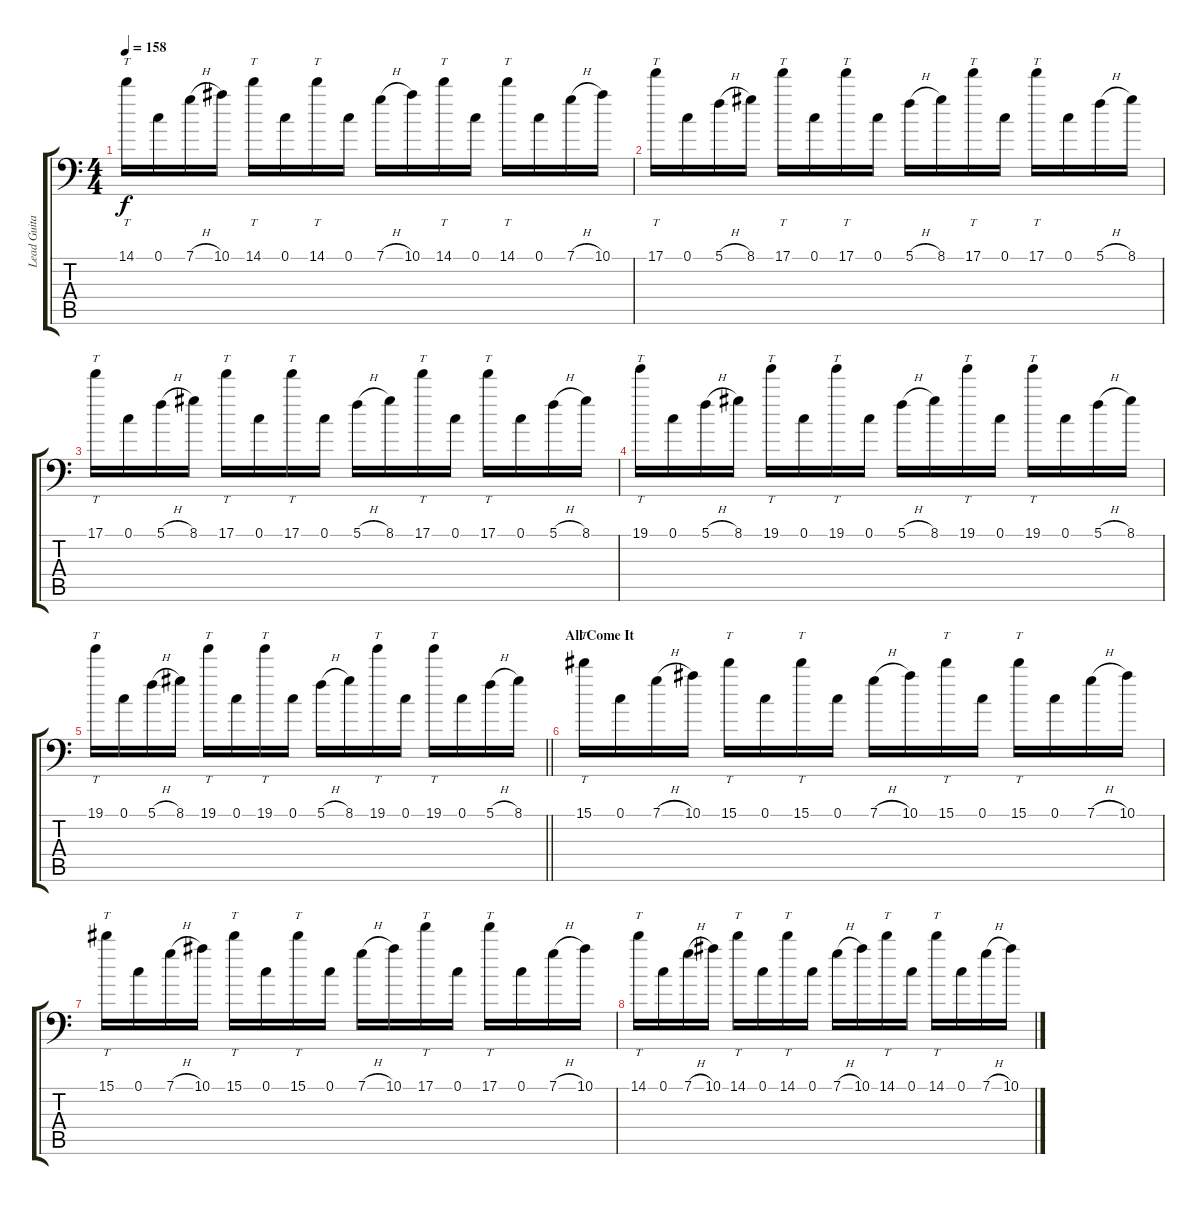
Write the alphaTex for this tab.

\track ("Lead Guitar" "Lead Guita") {instrument distortionguitar}
\staff {score tabs}
\tuning (C4 G3 Eb3 Bb2 F2 Bb1) {hide}
\ts (4 4)
\tempo 158
\clef f4
\ks c
14.1.16{tt dy f} 0.1.16 7.1{h}.16 10.1.16 14.1.16{tt} 0.1.16 14.1.16{tt} 0.1.16 7.1{h}.16 10.1.16 14.1.16{tt} 0.1.16 14.1.16{tt} 0.1.16 7.1{h}.16 10.1.16 |
17.1.16{tt} 0.1.16 5.1{h}.16 8.1.16 17.1.16{tt} 0.1.16 17.1.16{tt} 0.1.16 5.1{h}.16 8.1.16 17.1.16{tt} 0.1.16 17.1.16{tt} 0.1.16 5.1{h}.16 8.1.16 |
17.1.16{tt} 0.1.16 5.1{h}.16 8.1.16 17.1.16{tt} 0.1.16 17.1.16{tt} 0.1.16 5.1{h}.16 8.1.16 17.1.16{tt} 0.1.16 17.1.16{tt} 0.1.16 5.1{h}.16 8.1.16 |
19.1.16{tt} 0.1.16 5.1{h}.16 8.1.16 19.1.16{tt} 0.1.16 19.1.16{tt} 0.1.16 5.1{h}.16 8.1.16 19.1.16{tt} 0.1.16 19.1.16{tt} 0.1.16 5.1{h}.16 8.1.16 |
\barLineRight lightlight
19.1.16{tt} 0.1.16 5.1{h}.16 8.1.16 19.1.16{tt} 0.1.16 19.1.16{tt} 0.1.16 5.1{h}.16 8.1.16 19.1.16{tt} 0.1.16 19.1.16{tt} 0.1.16 5.1{h}.16 8.1.16 |
\section ("" "All Come It")
15.1.16{tt} 0.1.16 7.1{h}.16 10.1.16 15.1.16{tt} 0.1.16 15.1.16{tt} 0.1.16 7.1{h}.16 10.1.16 15.1.16{tt} 0.1.16 15.1.16{tt} 0.1.16 7.1{h}.16 10.1.16 |
15.1.16{tt} 0.1.16 7.1{h}.16 10.1.16 15.1.16{tt} 0.1.16 15.1.16{tt} 0.1.16 7.1{h}.16 10.1.16 17.1.16{tt} 0.1.16 17.1.16{tt} 0.1.16 7.1{h}.16 10.1.16 |
14.1.16{tt} 0.1.16 7.1{h}.16 10.1.16 14.1.16{tt} 0.1.16 14.1.16{tt} 0.1.16 7.1{h}.16 10.1.16 14.1.16{tt} 0.1.16 14.1.16{tt} 0.1.16 7.1{h}.16 10.1.16
